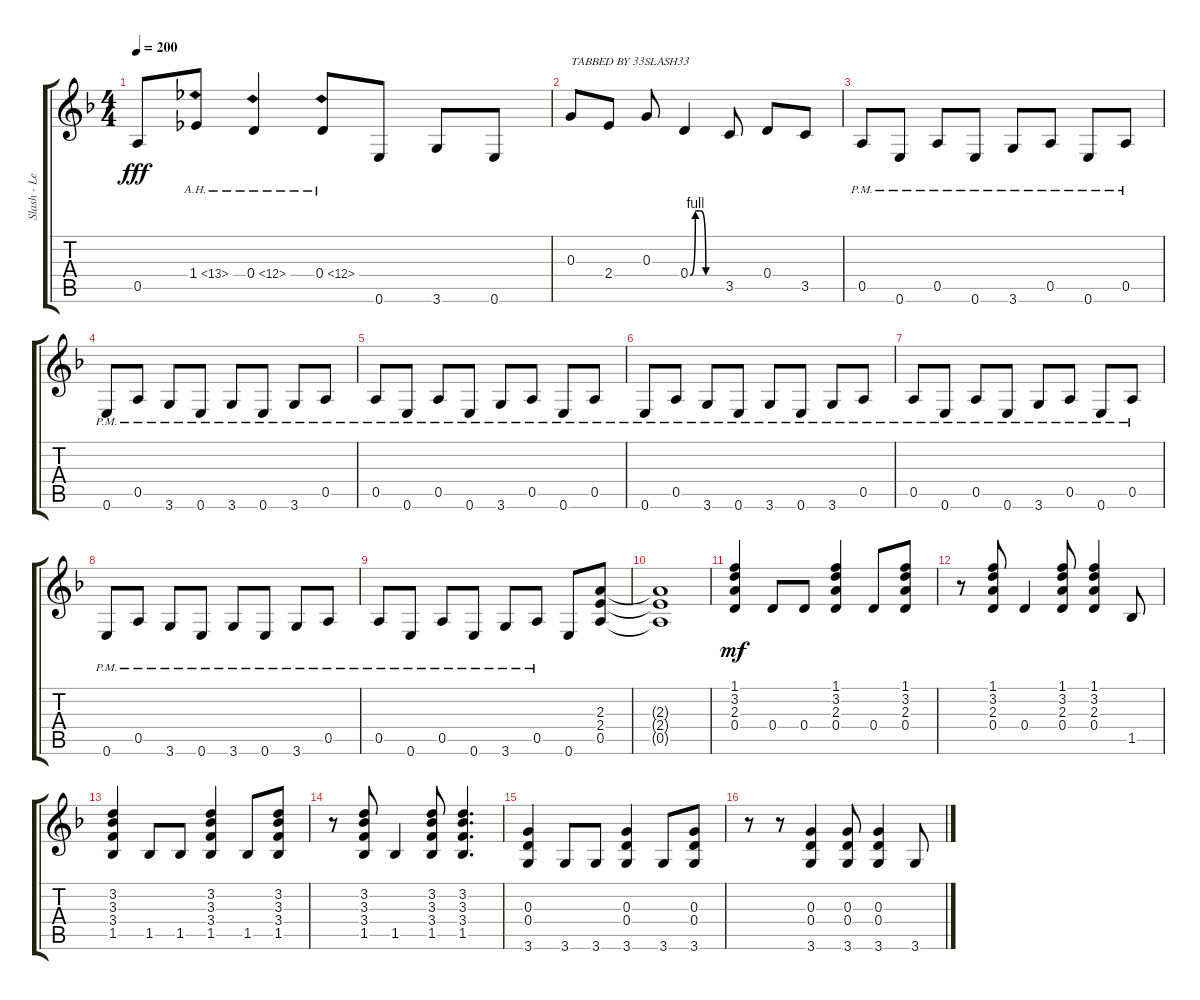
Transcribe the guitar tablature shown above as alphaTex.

\track ("Slash - Lead Guitar" "Slash - Le") {instrument acousticguitarsteel}
\staff {score tabs}
\tuning (E4 B3 G3 D3 A2 E2) {hide}
\ts (4 4)
\tempo 200
\clef g2
\ks dminor
0.5.8{dy fff} 1.4{ah 12}.8 0.4{ah 12}.4 0.4{ah 12}.8 0.6.8 3.6.8 0.6.8 |
0.3.8{txt "TABBED BY 33SLASH33"} 2.4.8 0.3.8 0.4{be (custom 0 0 10 4 20 4 30 0 60 0)}.4 3.5.8 0.4.8 3.5.8 |
0.5{pm}.8 0.6{pm}.8 0.5{pm}.8 0.6{pm}.8 3.6{pm}.8 0.5{pm}.8 0.6{pm}.8 0.5{pm}.8 |
0.6{pm}.8 0.5{pm}.8 3.6{pm}.8 0.6{pm}.8 3.6{pm}.8 0.6{pm}.8 3.6{pm}.8 0.5{pm}.8 |
0.5{pm}.8 0.6{pm}.8 0.5{pm}.8 0.6{pm}.8 3.6{pm}.8 0.5{pm}.8 0.6{pm}.8 0.5{pm}.8 |
0.6{pm}.8 0.5{pm}.8 3.6{pm}.8 0.6{pm}.8 3.6{pm}.8 0.6{pm}.8 3.6{pm}.8 0.5{pm}.8 |
0.5{pm}.8 0.6{pm}.8 0.5{pm}.8 0.6{pm}.8 3.6{pm}.8 0.5{pm}.8 0.6{pm}.8 0.5{pm}.8 |
0.6{pm}.8 0.5{pm}.8 3.6{pm}.8 0.6{pm}.8 3.6{pm}.8 0.6{pm}.8 3.6{pm}.8 0.5{pm}.8 |
0.5{pm}.8 0.6{pm}.8 0.5{pm}.8 0.6{pm}.8 3.6{pm}.8 0.5{pm}.8 0.6.8 (2.3 2.4 0.5).8 |
(2.3{t} 2.4{t} 0.5{t}).1 |
(1.1 3.2 2.3 0.4).4{dy mf} 0.4.8 0.4.8 (1.1 3.2 2.3 0.4).4 0.4.8 (1.1 3.2 2.3 0.4).8 |
r.8 (1.1 3.2 2.3 0.4).8 0.4.4 (1.1 3.2 2.3 0.4).8 (1.1 3.2 2.3 0.4).4 1.5.8 |
(3.2 3.3 3.4 1.5).4 1.5.8 1.5.8 (3.2 3.3 3.4 1.5).4 1.5.8 (3.2 3.3 3.4 1.5).8 |
r.8 (3.2 3.3 3.4 1.5).8 1.5.4 (3.2 3.3 3.4 1.5).8 (3.2 3.3 3.4 1.5).4{d} |
(0.3 0.4 3.6).4 3.6.8 3.6.8 (0.3 0.4 3.6).4 3.6.8 (0.3 0.4 3.6).8 |
r.8 r.8 (0.3 0.4 3.6).4 (0.3 0.4 3.6).8 (0.3 0.4 3.6).4 3.6.8
